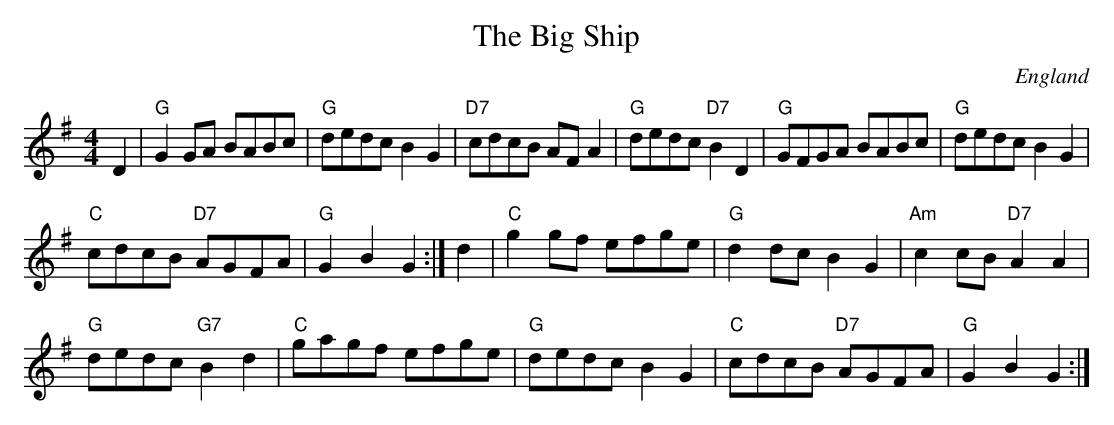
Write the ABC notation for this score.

X:1
T:Big Ship, The
O:England
M:4/4
L:1/4
K:G
D|\
"G"GG/2A/2 B/2A/2B/2c/2|\
"G"d/2e/2d/2c/2 BG|\
"D7"c/2d/2c/2B/2 A/2F/2A|\
"G"d/2e/2d/2c/2 "D7"BD|\
"G"G/2F/2G/2A/2 B/2A/2B/2c/2|\
"G"d/2e/2d/2c/2 BG|
"C"c/2d/2c/2B/2 "D7"A/2G/2F/2A/2|\
"G"GB G:|\
d|\
"C"gg/2f/2 e/2f/2g/2e/2|\
"G"dd/2c/2 BG|\
"Am"cc/2B/2 "D7"AA|
"G"d/2e/2d/2c/2 "G7"Bd|\
"C"g/2a/2g/2f/2 e/2f/2g/2e/2|\
"G"d/2e/2d/2c/2 BG|\
"C"c/2d/2c/2B/2 "D7"A/2G/2F/2A/2|\
"G"GB G:|
